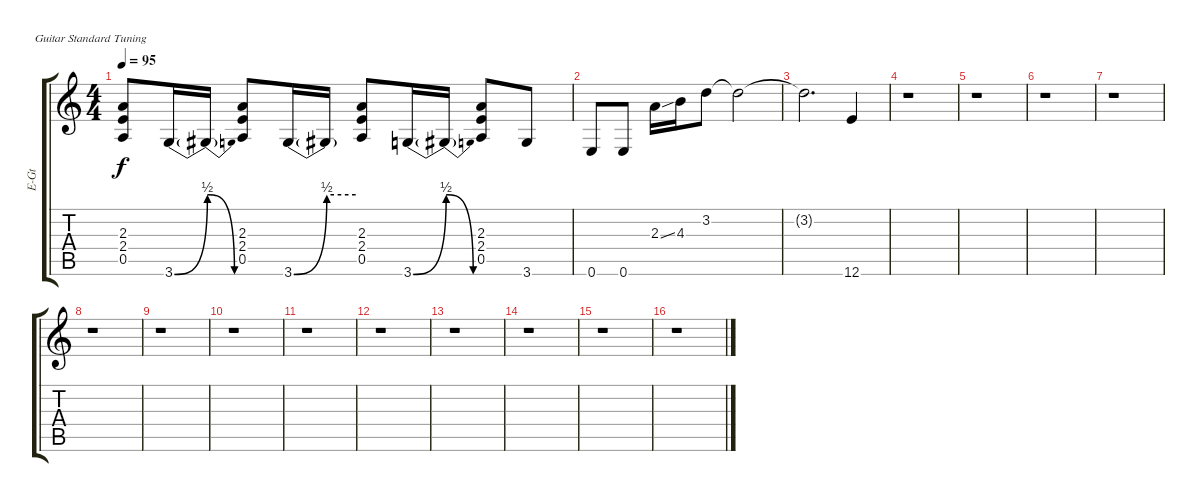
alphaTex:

\bracketExtendMode groupsimilarinstruments
\otherSystemsTrackNameOrientation horizontal
\track ("Guitar4 - David Gilmour" "E-Gt") {instrument overdrivenguitar}
\staff {score tabs}
\tuning (E4 B3 G3 D3 A2 E2)
\ts (4 4)
\tempo 95
\clef g2
\ks c
(2.3 2.4 0.5).8{dy f} 3.6{be (bend 0 0 60 2)}.16 3.6{be (release 0 2 60 0) t}.16 (2.3 2.4 0.5).8 3.6{be (bend 0 0 60 2)}.16 3.6{be (hold 0 2 60 2) t}.16 (2.3 2.4 0.5).8 3.6{be (bend 0 0 60 2)}.16 3.6{be (release 0 2 60 0) t}.16 (2.3 2.4 0.5).8 3.6.8 |
0.6.8 0.6.8 2.3{ss}.16 4.3.16 3.2.8 3.2{t}.2 |
3.2{t}.2{d} 12.6.4 |
r.1 |
r.1 |
r.1 |
r.1 |
r.1 |
r.1 |
r.1 |
r.1 |
r.1 |
r.1 |
r.1 |
r.1 |
r.1
